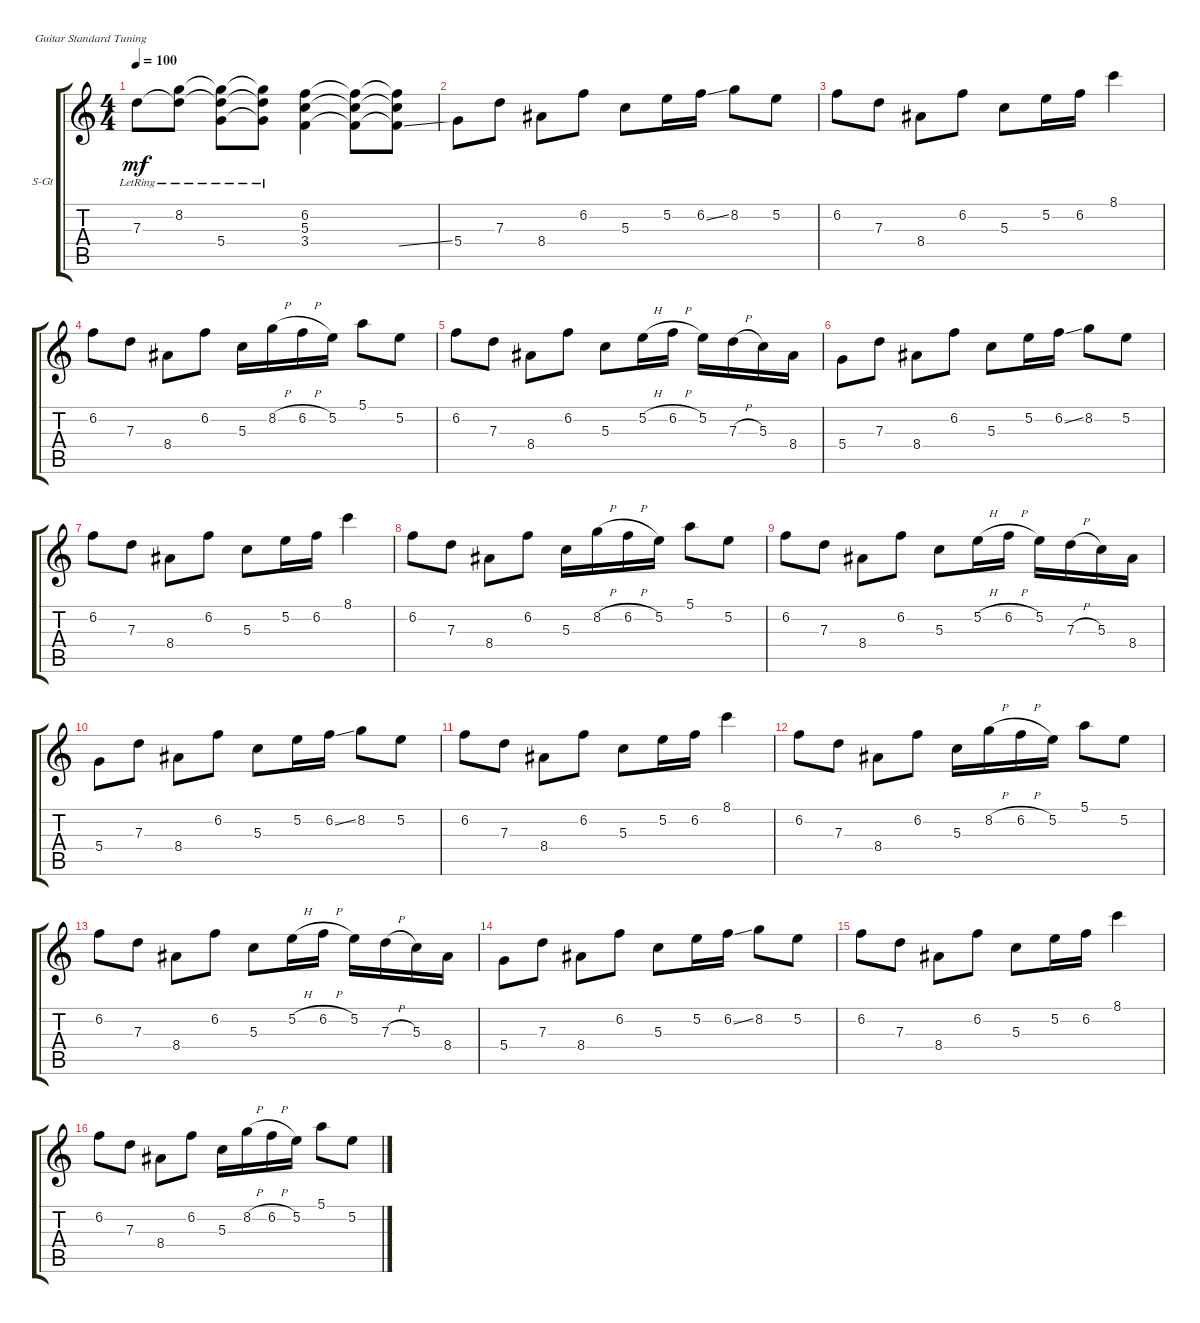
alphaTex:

\defaultSystemsLayout 4
\bracketExtendMode groupsimilarinstruments
\firstSystemTrackNameOrientation horizontal
\otherSystemsTrackNameOrientation horizontal
\track ("Steel Guitar" "S-Gt") {instrument acousticguitarsteel}
\staff {score tabs}
\tuning (E4 B3 G3 D3 A2 E2)
\ts (4 4)
\tempo 100
\clef g2
\ks c
7.3{lr}.8{dy mf} (7.3{lr t} 8.2{lr}).8 (5.4{lr} 7.3{lr t} 8.2{lr t}).8 (8.2{lr t} 7.3{lr t} 5.4{lr t}).8 (3.4 5.3 6.2).4 (3.4{t} 5.3{t} 6.2{t}).8 (3.4{ss t} 5.3{t} 6.2{t}).8 |
5.4.8 7.3.8 8.4.8 6.2.8 5.3.8 5.2.16 6.2{ss}.16 8.2.8 5.2.8 |
6.2.8 7.3.8 8.4.8 6.2.8 5.3.8 5.2.16 6.2.16 8.1.4 |
6.2.8 7.3.8 8.4.8 6.2.8 5.3.16 8.2{h}.16 6.2{h}.16 5.2.16 5.1.8 5.2.8 |
6.2.8 7.3.8 8.4.8 6.2.8 5.3.8 5.2{h}.16 6.2{h}.16 5.2.16 7.3{h}.16 5.3.16 8.4.16 |
5.4.8 7.3.8 8.4.8 6.2.8 5.3.8 5.2.16 6.2{ss}.16 8.2.8 5.2.8 |
6.2.8 7.3.8 8.4.8 6.2.8 5.3.8 5.2.16 6.2.16 8.1.4 |
6.2.8 7.3.8 8.4.8 6.2.8 5.3.16 8.2{h}.16 6.2{h}.16 5.2.16 5.1.8 5.2.8 |
6.2.8 7.3.8 8.4.8 6.2.8 5.3.8 5.2{h}.16 6.2{h}.16 5.2.16 7.3{h}.16 5.3.16 8.4.16 |
5.4.8 7.3.8 8.4.8 6.2.8 5.3.8 5.2.16 6.2{ss}.16 8.2.8 5.2.8 |
6.2.8 7.3.8 8.4.8 6.2.8 5.3.8 5.2.16 6.2.16 8.1.4 |
6.2.8 7.3.8 8.4.8 6.2.8 5.3.16 8.2{h}.16 6.2{h}.16 5.2.16 5.1.8 5.2.8 |
6.2.8 7.3.8 8.4.8 6.2.8 5.3.8 5.2{h}.16 6.2{h}.16 5.2.16 7.3{h}.16 5.3.16 8.4.16 |
5.4.8 7.3.8 8.4.8 6.2.8 5.3.8 5.2.16 6.2{ss}.16 8.2.8 5.2.8 |
6.2.8 7.3.8 8.4.8 6.2.8 5.3.8 5.2.16 6.2.16 8.1.4 |
6.2.8 7.3.8 8.4.8 6.2.8 5.3.16 8.2{h}.16 6.2{h}.16 5.2.16 5.1.8 5.2.8
